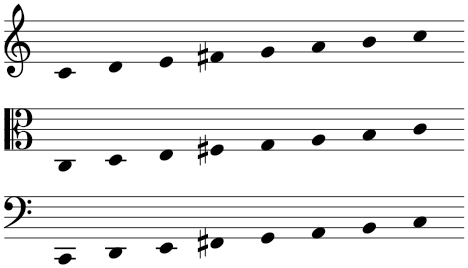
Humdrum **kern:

**kern	**kern	**kern
*part1	*part1	*part1
*staff3	*staff2	*staff1
*I"Piano	*	*
*I'Pno.	*	*
!!LO:PB:g=z
*clefF4	*clefC3	*clefG2
*k[]	*k[]	*k[]
*M4/2	*M4/2	*M4/2
=5	=5	=5
4CC	4C	4c
4DD	4D	4d
4EE	4E	4e
4FF#X	4F#X	4f#X
4GG	4G	4g
4AA	4A	4a
4BB	4B	4b
4C	4c	4cc
=-	=-	=-
*-	*-	*-
